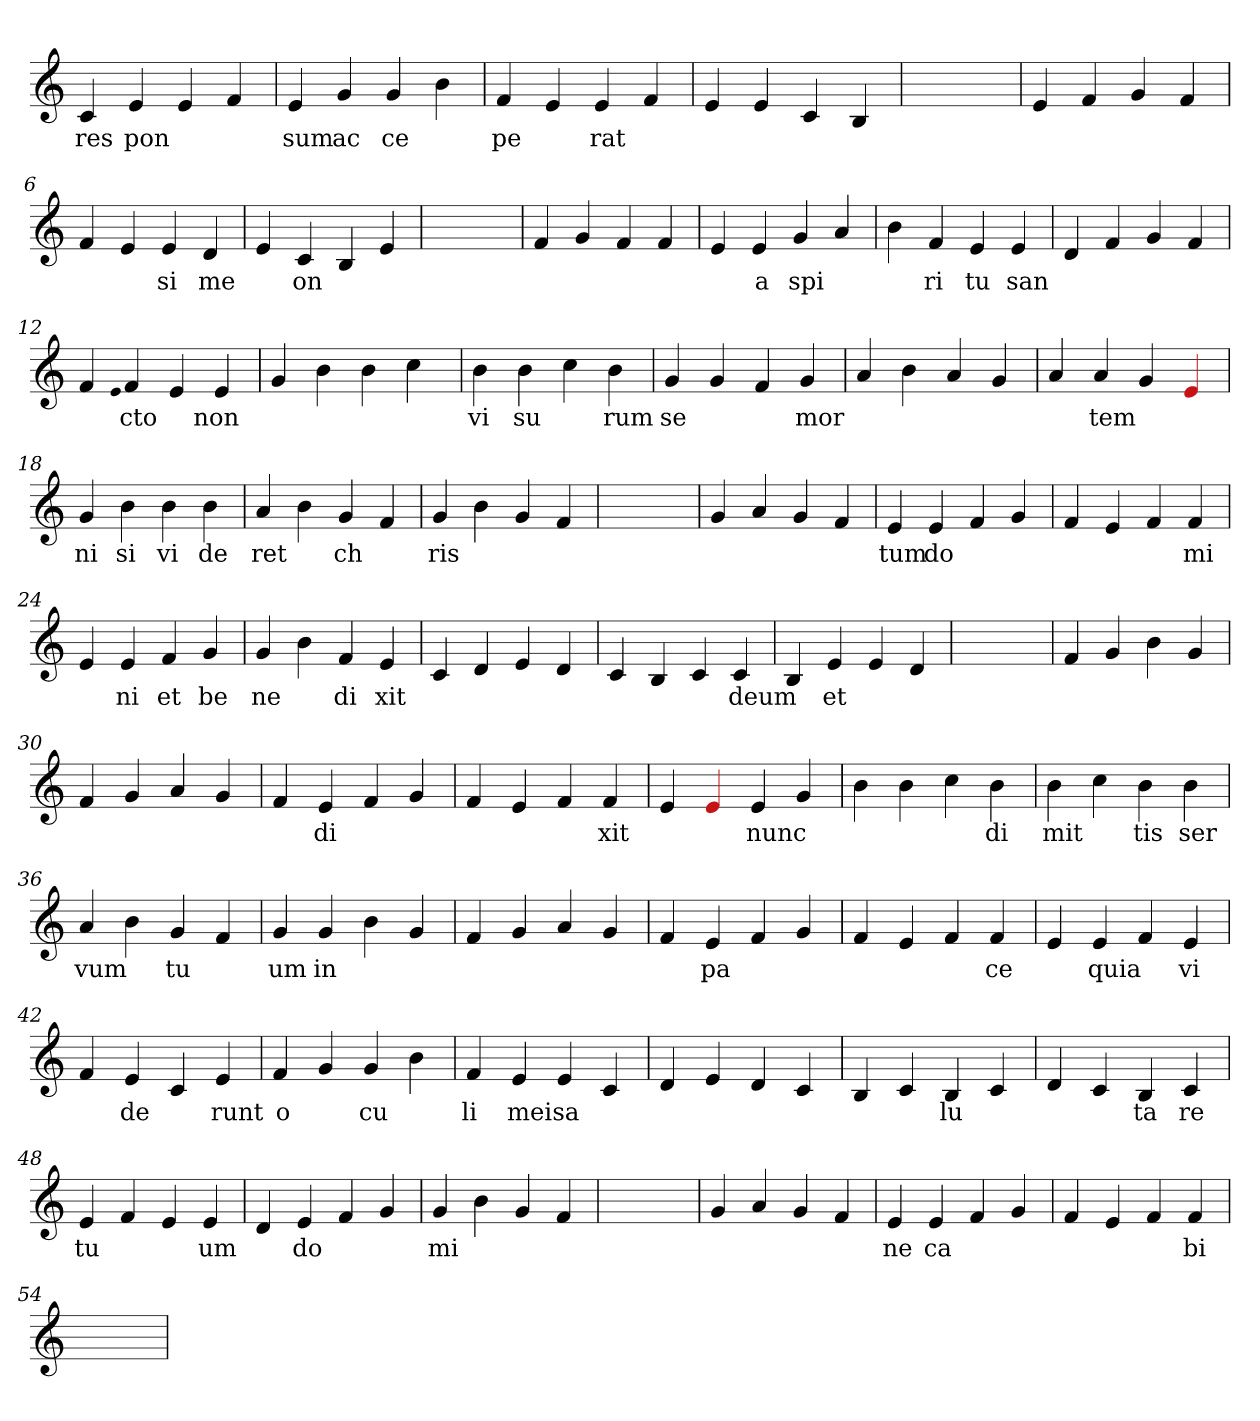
**kern	**text
*part1	*part1
*staff1	*staff1
*clefG2	*
=1	=1
4c	res
4e	pon
4e	.
4f	.
=2	=2
4e	sum
4g	ac
4g	ce
4b	.
=3	=3
4f	pe
4e	.
4e	rat
4f	.
=4	=4
4e	.
4e	.
4c	.
4B	.
=5	=5
1ryy	.
=5	=5
4e	.
4f	.
4g	.
4f	.
=6	=6
4f	.
4e	.
4e	si
4d	me
=7	=7
4e	.
4c	on
4B	.
4e	.
=8	=8
1ryy	.
=8	=8
4f	.
4g	.
4f	.
4f	.
=9	=9
4e	.
4e	a
4g	spi
4a	.
=10	=10
4b	.
4f	ri
4e	tu
4e	san
=11	=11
4d	.
4f	.
4g	.
4f	.
=12	=12
4f	.
qqe	.
4f	cto
4e	.
4e	non
=13	=13
4g	.
4b	.
4b	.
4cc	.
=14	=14
4b	vi
4b	su
4cc	.
4b	rum
=15	=15
4g	se
4g	.
4f	.
4g	mor
=16	=16
4a	.
4b	.
4a	.
4g	.
=17	=17
4a	.
4a	tem
4g	.
4Re	.
=18	=18
4g	ni
4b	si
4b	vi
4b	de
=19	=19
4a	ret
4b	.
4g	ch
4f	.
=20	=20
4g	ris
4b	.
4g	.
4f	.
=21	=21
1ryy	.
=21	=21
4g	.
4a	.
4g	.
4f	.
=22	=22
4e	tum
4e	do
4f	.
4g	.
=23	=23
4f	.
4e	.
4f	.
4f	mi
=24	=24
4e	.
4e	ni
4f	et
4g	be
=25	=25
4g	ne
4b	.
4f	di
4e	xit
=26	=26
4c	.
4d	.
4e	.
4d	.
=27	=27
4c	.
4B	.
4c	.
4c	deum
=28	=28
4B	.
4e	et
4e	.
4d	.
=29	=29
1ryy	.
=29	=29
4f	.
4g	.
4b	.
4g	.
=30	=30
4f	.
4g	.
4a	.
4g	.
=31	=31
4f	.
4e	di
4f	.
4g	.
=32	=32
4f	.
4e	.
4f	.
4f	xit
=33	=33
4e	.
4Re	.
4e	nunc
4g	.
=34	=34
4b	.
4b	.
4cc	.
4b	di
=35	=35
4b	mit
4cc	.
4b	tis
4b	ser
=36	=36
4a	vum
4b	.
4g	tu
4f	.
=37	=37
4g	um
4g	in
4b	.
4g	.
=38	=38
4f	.
4g	.
4a	.
4g	.
=39	=39
4f	.
4e	pa
4f	.
4g	.
=40	=40
4f	.
4e	.
4f	.
4f	ce
=41	=41
4e	.
4e	quia
4f	.
4e	vi
=42	=42
4f	.
4e	de
4c	.
4e	runt
=43	=43
4f	o
4g	.
4g	cu
4b	.
=44	=44
4f	li
4e	mei
4e	sa
4c	.
=45	=45
4d	.
4e	.
4d	.
4c	.
=46	=46
4B	.
4c	.
4B	lu
4c	.
=47	=47
4d	.
4c	.
4B	ta
4c	re
=48	=48
4e	tu
4f	.
4e	.
4e	um
=49	=49
4d	.
4e	do
4f	.
4g	.
=50	=50
4g	mi
4b	.
4g	.
4f	.
=51	=51
1ryy	.
=51	=51
4g	.
4a	.
4g	.
4f	.
=52	=52
4e	ne
4e	ca
4f	.
4g	.
=53	=53
4f	.
4e	.
4f	.
4f	bi
=54	=54
1ryy	.
=	=
*-	*-
